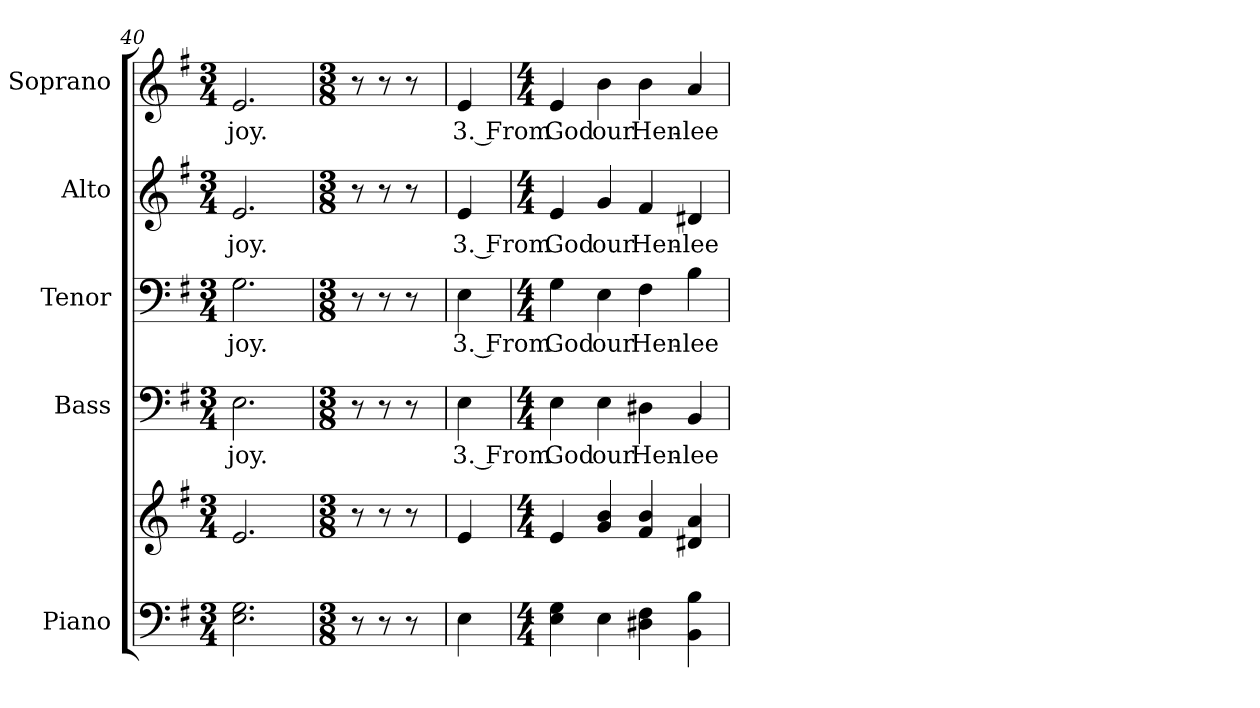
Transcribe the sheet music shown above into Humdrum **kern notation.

**kern	**kern	**kern	**text	**kern	**text	**kern	**text	**kern	**text
*part5	*part5	*part4	*part4	*part3	*part3	*part2	*part2	*part1	*part1
*staff6	*staff5	*staff4	*staff4	*staff3	*staff3	*staff2	*staff2	*staff1	*staff1
*I"Piano	*	*I"Bass	*	*I"Tenor	*	*I"Alto	*	*I"Soprano	*
*I'Pno.	*	*I'B.	*	*I'T.	*	*I'A.	*	*I'S.	*
*clefF4	*clefG2	*clefF4	*	*clefF4	*	*clefG2	*	*clefG2	*
*k[f#]	*k[f#]	*k[f#]	*	*k[f#]	*	*k[f#]	*	*k[f#]	*
*G:	*G:	*G:	*	*G:	*	*G:	*	*G:	*
*M3/4	*M3/4	*M3/4	*	*M3/4	*	*M3/4	*	*M3/4	*
=40	=40	=40	=40	=40	=40	=40	=40	=40	=40
!	!	!	!LO:LY:b:color=#000000	!	!	!	!	!	!
!	!	!	!	!	!LO:LY:b:color=#000000	!	!	!	!
!	!	!	!	!	!	!	!LO:LY:b:color=#000000	!	!
!	!	!	!	!	!	!	!	!	!LO:LY:b:color=#000000
2.Ei\ 2.Gi	2.ei/	2.Ei\	joy.	2.Gi\	joy.	2.ei/	joy.	2.ei/	joy.
!!LO:PB:g=z
=41	=41	=41	=41	=41	=41	=41	=41	=41	=41
*M3/8	*M3/8	*M3/8	*	*M3/8	*	*M3/8	*	*M3/8	*
8r	8r	8r	.	8r	.	8r	.	8r	.
8r	8r	8r	.	8r	.	8r	.	8r	.
8r	8r	8r	.	8r	.	8r	.	8r	.
=42	=42	=42	=42	=42	=42	=42	=42	=42	=42
!	!	!	!LO:LY:b:color=#000000	!	!	!	!	!	!
!	!	!	!	!	!LO:LY:b:color=#000000	!	!	!	!
!	!	!	!	!	!	!	!LO:LY:b:color=#000000	!	!
!	!	!	!	!	!	!	!	!	!LO:LY:b:color=#000000
4Ei\	4ei/	4Ei\	3. From	4Ei\	3. From	4ei/	3. From	4ei/	3. From
=43	=43	=43	=43	=43	=43	=43	=43	=43	=43
*M4/4	*M4/4	*M4/4	*	*M4/4	*	*M4/4	*	*M4/4	*
!	!	!	!LO:LY:b:color=#000000	!	!	!	!	!	!
!	!	!	!	!	!LO:LY:b:color=#000000	!	!	!	!
!	!	!	!	!	!	!	!LO:LY:b:color=#000000	!	!
!	!	!	!	!	!	!	!	!	!LO:LY:b:color=#000000
4Ei\ 4Gi	4ei/	4Ei\	God	4Gi\	God	4ei/	God	4ei/	God
!	!	!	!LO:LY:b:color=#000000	!	!	!	!	!	!
!	!	!	!	!	!LO:LY:b:color=#000000	!	!	!	!
!	!	!	!	!	!	!	!LO:LY:b:color=#000000	!	!
!	!	!	!	!	!	!	!	!	!LO:LY:b:color=#000000
4Ei\	4gi/ 4bi	4Ei\	our	4Ei\	our	4gi/	our	4bi\	our
!	!	!	!LO:LY:b:color=#000000	!	!	!	!	!	!
!	!	!	!	!	!LO:LY:b:color=#000000	!	!	!	!
!	!	!	!	!	!	!	!LO:LY:b:color=#000000	!	!
!	!	!	!	!	!	!	!	!	!LO:LY:b:color=#000000
4D#Xi\ 4F#i	4f#i/ 4bi	4D#Xi\	Hen-	4F#i\	Hen-	4f#i/	Hen-	4bi\	Hen-
!	!	!	!LO:LY:b:color=#000000	!	!	!	!	!	!
!	!	!	!	!	!LO:LY:b:color=#000000	!	!	!	!
!	!	!	!	!	!	!	!LO:LY:b:color=#000000	!	!
!	!	!	!	!	!	!	!	!	!LO:LY:b:color=#000000
4BBi\ 4Bi	4d#Xi/ 4ai	4BBi/	-lee	4Bi\	-lee	4d#Xi/	-lee	4ai/	-lee
=	=	=	=	=	=	=	=	=	=
*-	*-	*-	*-	*-	*-	*-	*-	*-	*-
